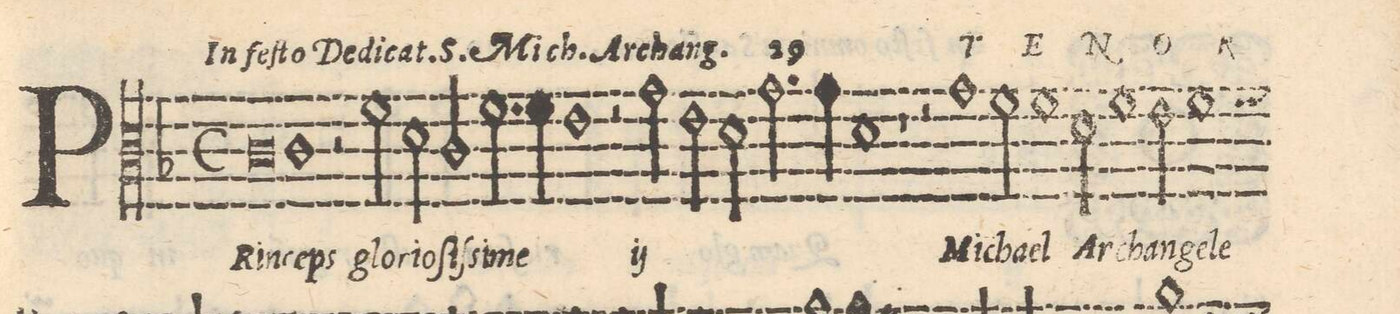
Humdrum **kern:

**kern	**text
*I"TENOR	*
*clefC3	*
*k[b-]	*
*met(C)	*
*M2/1	*
0c	PRin-
=2-	=2-
1c	-ceps
2r	.
2f\	glo-
=3-	=3-
2d\	-ri-
2c/	-o-
2.f\	-ſiſ-
4f\	si-
=4-	=4-
1e	-me
2r	.
*	*ij
2g\	glo-
=5-	=5-
2e\	-ri-
2d\	-o-
2.g\	-ſiſ-
4g\	si-
=6-	=6-
1d	-me
*	*Xij
1r	.
=7-	=7-
2r	.
1g\	Mi-
2f\	-cha-
=8-	=8-
1f	-el
2d\	Ar-
1f\	-chan-
=9-	=9-
2e\	-ge-
1f	-le
*custos:f	*
=10-	=10-
*-	*-
